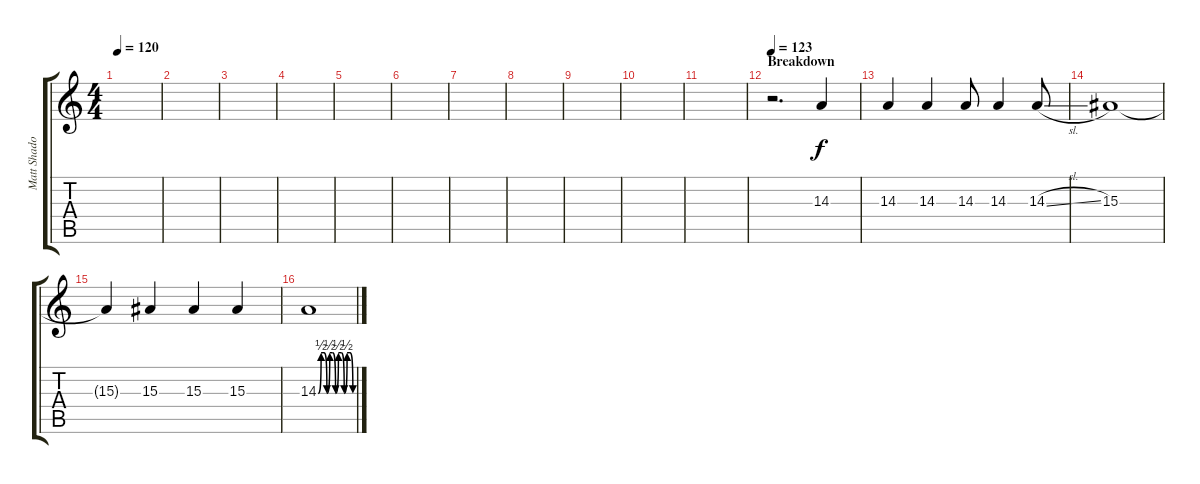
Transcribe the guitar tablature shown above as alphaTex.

\track ("Matt Shadows" "Matt Shado") {instrument oboe}
\staff {score tabs}
\tuning (E4 B3 G3 D3 A2 D2) {hide}
\ts (4 4)
\tempo 120
\clef g2
\ks c
|
|
|
|
|
|
|
|
|
|
|
\section ("" "Breakdown")
\tempo 123
r.2{d volume 16} 14.3.4 |
14.3.4 14.3.4 14.3.8 14.3.4 14.3{sl}.8 |
15.3.1 |
15.3{t}.4 15.3.4 15.3.4 15.3.4 |
14.3{be (custom 0 0 5 2 10 2 15 0 20 2 25 2 30 0 35 2 40 2 45 0 50 2 55 2 60 0)}.1
